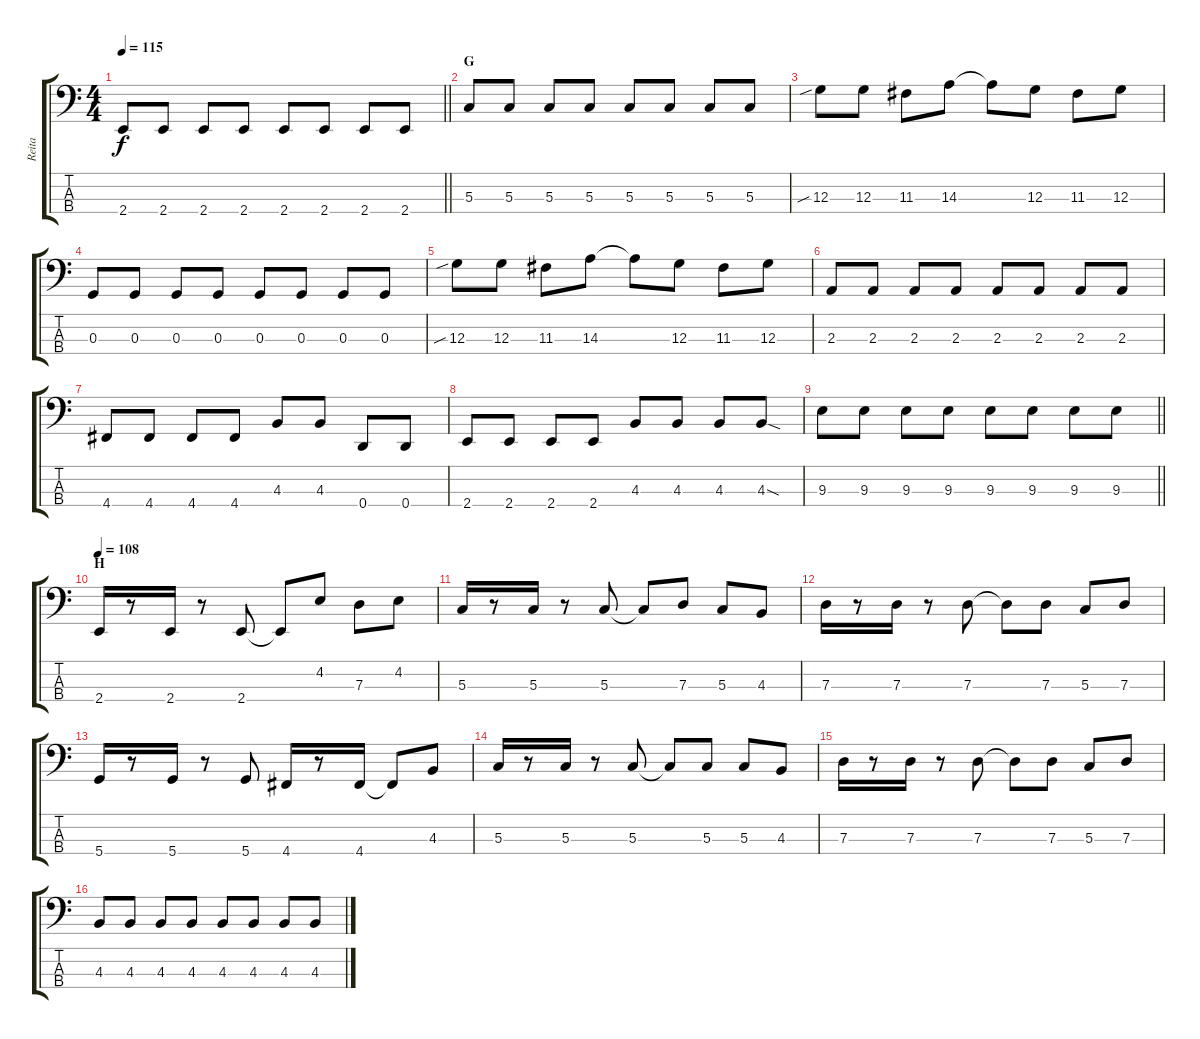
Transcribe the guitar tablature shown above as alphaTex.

\track ("Reita" "Reita") {instrument electricbassfinger}
\staff {score tabs}
\tuning (F2 C2 G1 D1) {hide}
\ts (4 4)
\tempo 115
\clef f4
\barLineRight lightlight
\ks c
2.4{t}.8{dy f} 2.4.8 2.4.8 2.4.8 2.4.8 2.4.8 2.4.8 2.4.8 |
\section ("" "G")
5.3.8 5.3.8 5.3.8 5.3.8 5.3.8 5.3.8 5.3.8 5.3.8 |
12.3{sib}.8 12.3.8 11.3.8 14.3.8 14.3{t}.8 12.3.8 11.3.8 12.3.8 |
0.3.8 0.3.8 0.3.8 0.3.8 0.3.8 0.3.8 0.3.8 0.3.8 |
12.3{sib}.8 12.3.8 11.3.8 14.3.8 14.3{t}.8 12.3.8 11.3.8 12.3.8 |
2.3.8 2.3.8 2.3.8 2.3.8 2.3.8 2.3.8 2.3.8 2.3.8 |
4.4.8 4.4.8 4.4.8 4.4.8 4.3.8 4.3.8 0.4.8 0.4.8 |
2.4.8 2.4.8 2.4.8 2.4.8 4.3.8 4.3.8 4.3.8 4.3{sod}.8 |
\barLineRight lightlight
9.3.8 9.3.8 9.3.8 9.3.8 9.3.8 9.3.8 9.3.8 9.3.8 |
\section ("" "H")
\tempo 108
2.4.16 r.8 2.4.16 r.8 2.4.8 2.4{t}.8 4.2.8 7.3.8 4.2.8 |
5.3.16 r.8 5.3.16 r.8 5.3.8 5.3{t}.8 7.3.8 5.3.8 4.3.8 |
7.3.16 r.8 7.3.16 r.8 7.3.8 7.3{t}.8 7.3.8 5.3.8 7.3.8 |
5.4.16 r.8 5.4.16 r.8 5.4.8 4.4.16 r.8 4.4.16 4.4{t}.8 4.3.8 |
5.3.16 r.8 5.3.16 r.8 5.3.8 5.3{t}.8 5.3.8 5.3.8 4.3.8 |
7.3.16 r.8 7.3.16 r.8 7.3.8 7.3{t}.8 7.3.8 5.3.8 7.3.8 |
4.3.8 4.3.8 4.3.8 4.3.8 4.3.8 4.3.8 4.3.8 4.3.8
